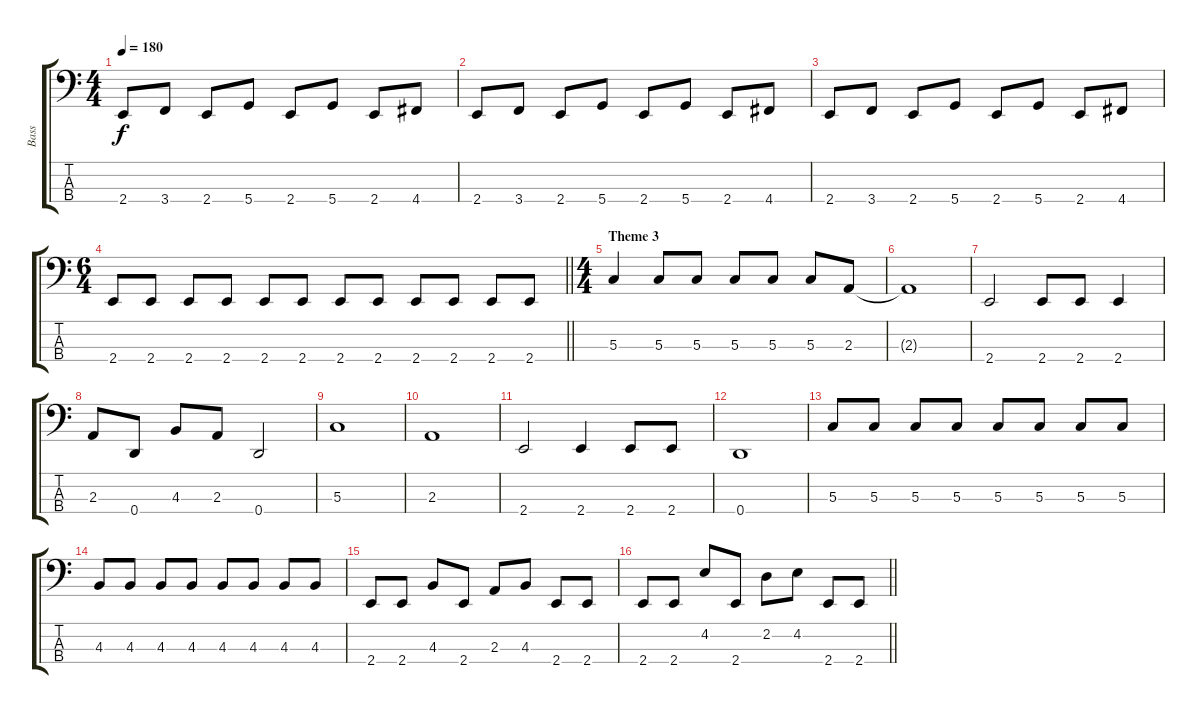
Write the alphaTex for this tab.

\track ("Bass" "Bass") {instrument electricbasspick}
\staff {score tabs}
\tuning (F2 C2 G1 D1) {hide}
\ts (4 4)
\tempo 180
\clef f4
\ks c
2.4.8{dy f} 3.4.8 2.4.8 5.4.8 2.4.8 5.4.8 2.4.8 4.4.8 |
2.4.8 3.4.8 2.4.8 5.4.8 2.4.8 5.4.8 2.4.8 4.4.8 |
2.4.8 3.4.8 2.4.8 5.4.8 2.4.8 5.4.8 2.4.8 4.4.8 |
\ts (6 4)
\barLineRight lightlight
2.4.8 2.4.8 2.4.8 2.4.8 2.4.8 2.4.8 2.4.8 2.4.8 2.4.8 2.4.8 2.4.8 2.4.8 |
\ts (4 4)
\section ("" "Theme 3")
5.3.4 5.3.8 5.3.8 5.3.8 5.3.8 5.3.8 2.3.8 |
2.3{t}.1 |
2.4.2 2.4.8 2.4.8 2.4.4 |
2.3.8 0.4.8 4.3.8 2.3.8 0.4.2 |
5.3.1 |
2.3.1 |
2.4.2 2.4.4 2.4.8 2.4.8 |
0.4.1 |
5.3.8 5.3.8 5.3.8 5.3.8 5.3.8 5.3.8 5.3.8 5.3.8 |
4.3.8 4.3.8 4.3.8 4.3.8 4.3.8 4.3.8 4.3.8 4.3.8 |
2.4.8 2.4.8 4.3.8 2.4.8 2.3.8 4.3.8 2.4.8 2.4.8 |
\barLineRight lightlight
2.4.8 2.4.8 4.2.8 2.4.8 2.2.8 4.2.8 2.4.8 2.4.8
